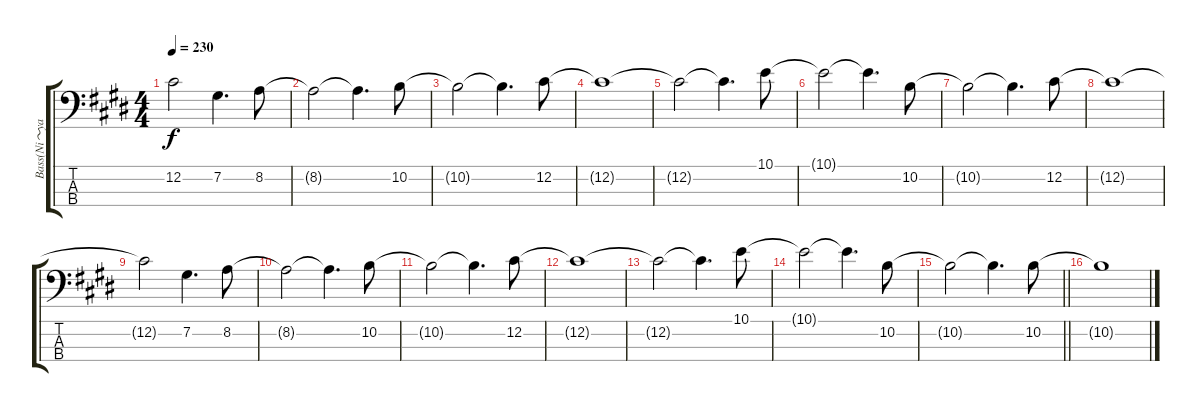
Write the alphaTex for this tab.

\track ("Bass(Ni～ya)" "Bass(Ni～ya") {instrument electricbassfinger}
\staff {score tabs}
\tuning (Gb2 Db2 Ab1 Db1) {hide}
\ts (4 4)
\tempo 230
\clef f4
\ks e
12.2{t}.2{dy f} 7.2.4{d} 8.2.8 |
8.2{t}.2 8.2{t}.4{d} 10.2.8 |
10.2{t}.2 10.2{t}.4{d} 12.2.8 |
12.2{t}.1 |
12.2{t}.2 12.2{t}.4{d} 10.1.8 |
10.1{t}.2 10.1{t}.4{d} 10.2.8 |
10.2{t}.2 10.2{t}.4{d} 12.2.8 |
12.2{t}.1 |
12.2{t}.2 7.2.4{d} 8.2.8 |
8.2{t}.2 8.2{t}.4{d} 10.2.8 |
10.2{t}.2 10.2{t}.4{d} 12.2.8 |
12.2{t}.1 |
12.2{t}.2 12.2{t}.4{d} 10.1.8 |
10.1{t}.2 10.1{t}.4{d} 10.2.8 |
\barLineRight lightlight
10.2{t}.2 10.2{t}.4{d} 10.2.8 |
10.2{t}.1
